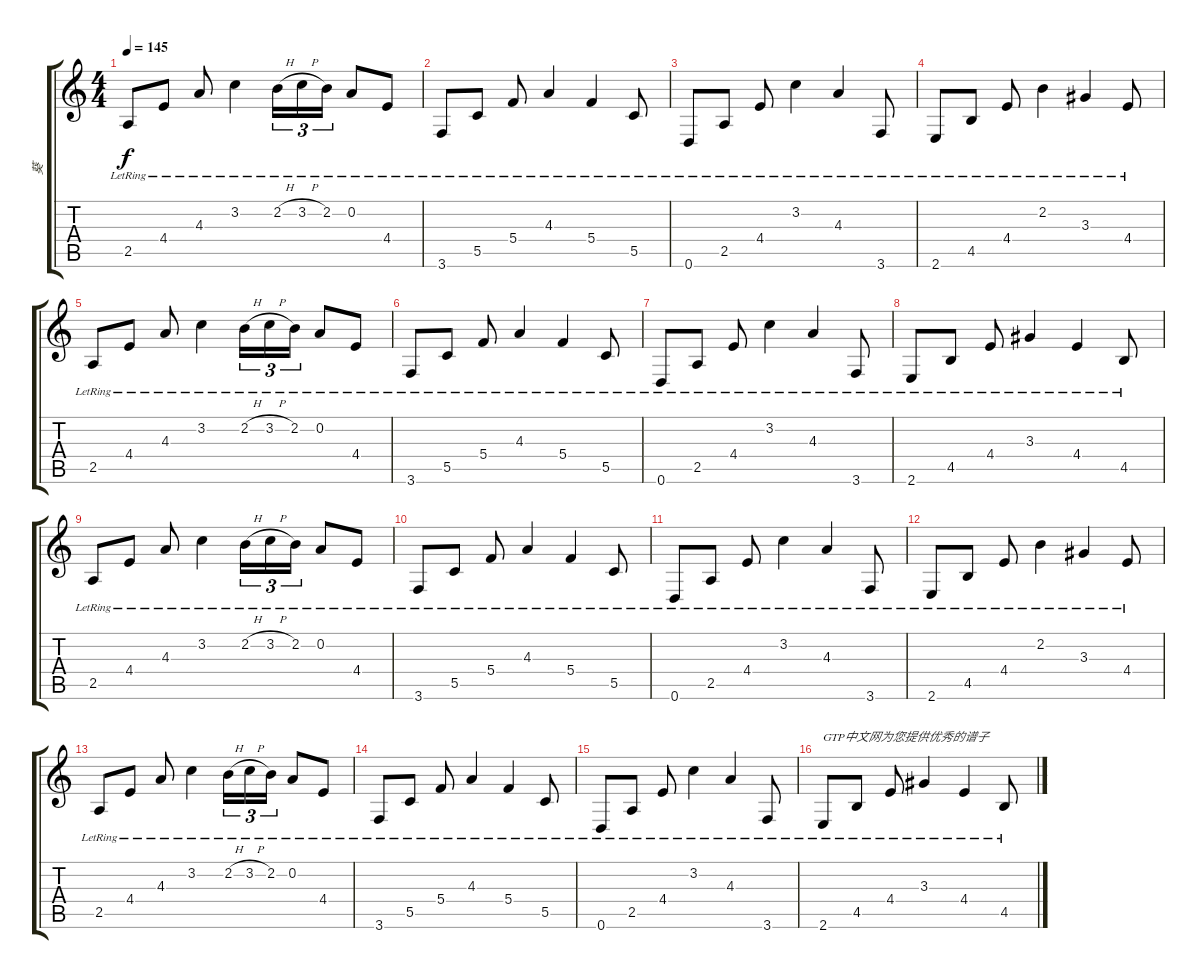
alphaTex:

\track ("葵" "葵") {instrument acousticguitarsteel}
\staff {score tabs}
\tuning (D4 A3 F3 C3 G2 D2) {hide}
\ts (4 4)
\tempo 145
\clef g2
\ks c
2.5{lr}.8{dy f} 4.4{lr}.8 4.3{lr}.8 3.2{lr}.4 2.2{h lr}.16{tu (3 2)} 3.2{h lr}.16{tu (3 2)} 2.2{lr}.16{tu (3 2)} 0.2{lr}.8 4.4{lr}.8 |
3.6{lr}.8 5.5{lr}.8 5.4{lr}.8 4.3{lr}.4 5.4{lr}.4 5.5{lr}.8 |
0.6{lr}.8 2.5{lr}.8 4.4{lr}.8 3.2{lr}.4 4.3{lr}.4 3.6{lr}.8 |
2.6{lr}.8 4.5{lr}.8 4.4{lr}.8 2.2{lr}.4 3.3{lr}.4 4.4{lr}.8 |
2.5{lr}.8 4.4{lr}.8 4.3{lr}.8 3.2{lr}.4 2.2{h lr}.16{tu (3 2)} 3.2{h lr}.16{tu (3 2)} 2.2{lr}.16{tu (3 2)} 0.2{lr}.8 4.4{lr}.8 |
3.6{lr}.8 5.5{lr}.8 5.4{lr}.8 4.3{lr}.4 5.4{lr}.4 5.5{lr}.8 |
0.6{lr}.8 2.5{lr}.8 4.4{lr}.8 3.2{lr}.4 4.3{lr}.4 3.6{lr}.8 |
2.6{lr}.8 4.5{lr}.8 4.4{lr}.8 3.3{lr}.4 4.4{lr}.4 4.5{lr}.8 |
2.5{lr}.8 4.4{lr}.8 4.3{lr}.8 3.2{lr}.4 2.2{h lr}.16{tu (3 2)} 3.2{h lr}.16{tu (3 2)} 2.2{lr}.16{tu (3 2)} 0.2{lr}.8 4.4{lr}.8 |
3.6{lr}.8 5.5{lr}.8 5.4{lr}.8 4.3{lr}.4 5.4{lr}.4 5.5{lr}.8 |
0.6{lr}.8 2.5{lr}.8 4.4{lr}.8 3.2{lr}.4 4.3{lr}.4 3.6{lr}.8 |
2.6{lr}.8 4.5{lr}.8 4.4{lr}.8 2.2{lr}.4 3.3{lr}.4 4.4{lr}.8 |
2.5{lr}.8 4.4{lr}.8 4.3{lr}.8 3.2{lr}.4 2.2{h lr}.16{tu (3 2)} 3.2{h lr}.16{tu (3 2)} 2.2{lr}.16{tu (3 2)} 0.2{lr}.8 4.4{lr}.8 |
3.6{lr}.8 5.5{lr}.8 5.4{lr}.8 4.3{lr}.4 5.4{lr}.4 5.5{lr}.8 |
0.6{lr}.8 2.5{lr}.8 4.4{lr}.8 3.2{lr}.4 4.3{lr}.4 3.6{lr}.8 |
2.6{lr}.8{txt "GTP中文网为您提供优秀的谱子"} 4.5{lr}.8 4.4{lr}.8 3.3{lr}.4 4.4{lr}.4 4.5{lr}.8
